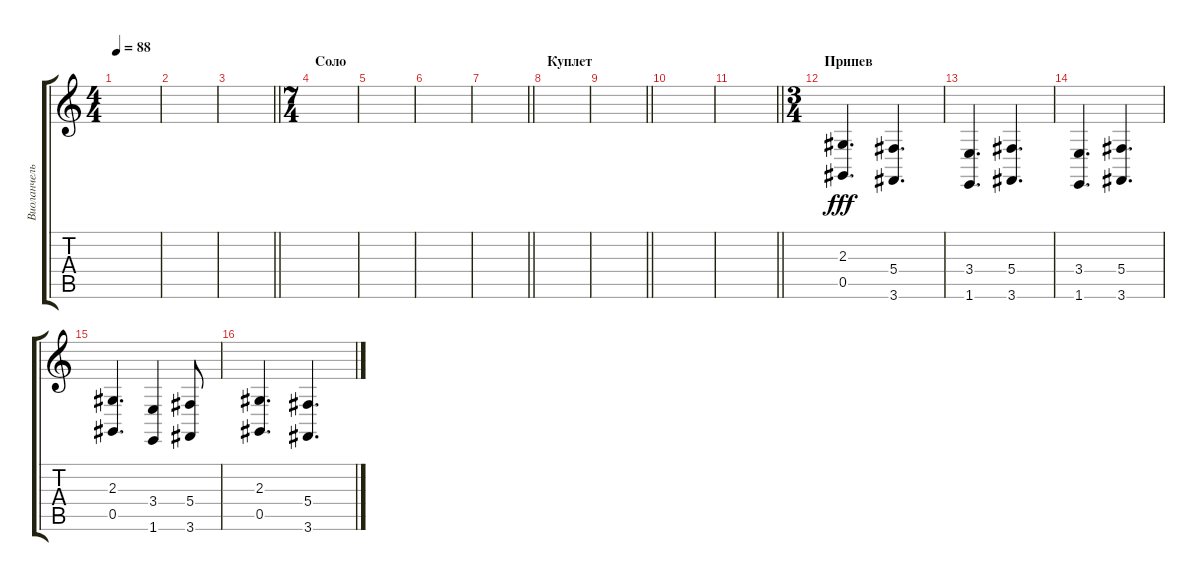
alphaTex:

\track ("Виоланчель" "Виоланчель") {instrument viola}
\staff {score tabs}
\tuning (Eb4 Bb3 Gb3 Db3 Ab2 Eb2) {hide}
\ts (4 4)
\tempo 88
\clef g2
\ks c
|
|
\barLineRight lightlight
|
\ts (7 4)
\section ("" "Соло")
|
|
|
\barLineRight lightlight
|
\section ("" "Куплет")
|
\barLineRight lightlight
|
|
\barLineRight lightlight
|
\ts (3 4)
\section ("" "Припев")
(2.3 0.5).4{d dy fff volume 10} (5.4 3.6).4{d} |
(3.4 1.6).4{d} (5.4 3.6).4{d} |
(3.4 1.6).4{d} (5.4 3.6).4{d} |
(2.3 0.5).4{d} (3.4 1.6).4 (5.4 3.6).8 |
(2.3 0.5).4{d} (5.4 3.6).4{d}
